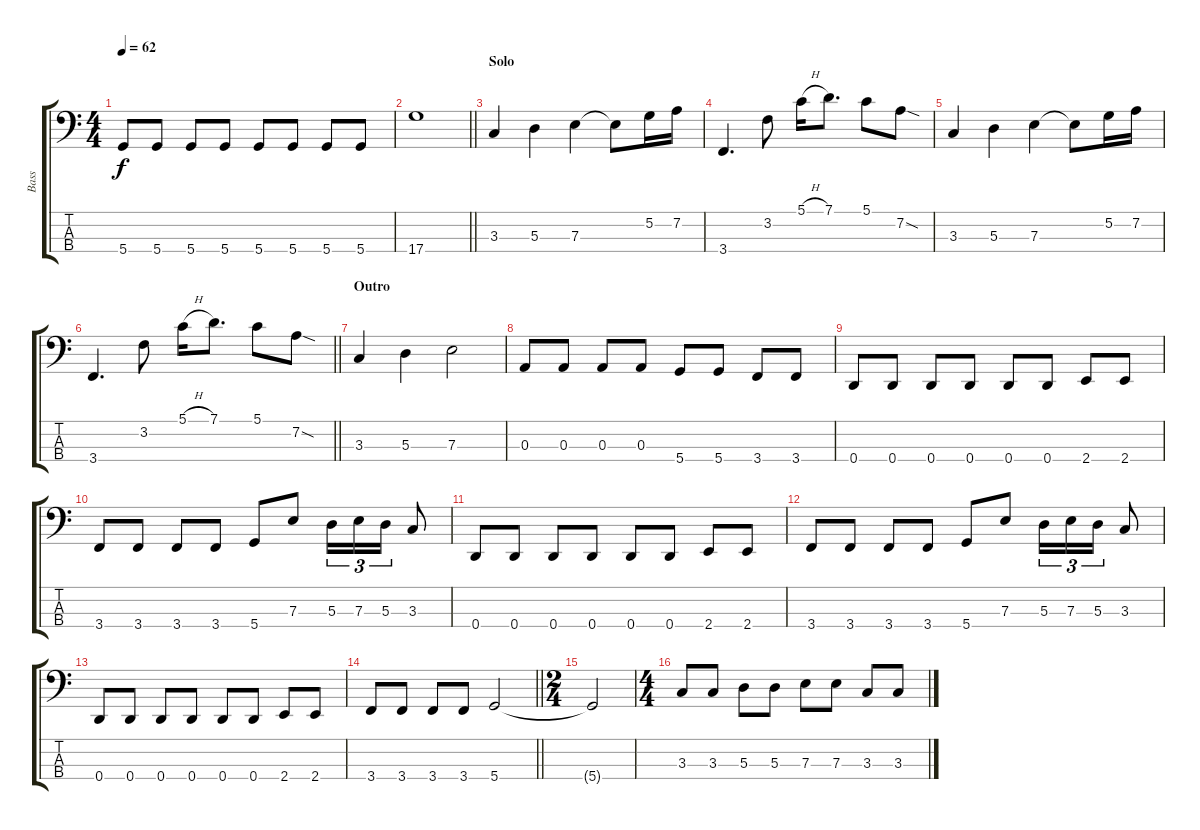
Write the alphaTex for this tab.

\track ("Bass" "Bass") {instrument electricbassfinger}
\staff {score tabs}
\tuning (G2 D2 A1 D1) {hide}
\ts (4 4)
\tempo 62
\clef f4
\ks c
5.4.8{dy f} 5.4.8 5.4.8 5.4.8 5.4.8 5.4.8 5.4.8 5.4.8 |
\barLineRight lightlight
17.4.1 |
\section ("" "Solo")
3.3.4 5.3.4 7.3.4 7.3{t}.8 5.2.16 7.2.16 |
3.4.4{d} 3.2.8 5.1{h}.16 7.1.8{d} 5.1.8 7.2{sod}.8 |
3.3.4 5.3.4 7.3.4 7.3{t}.8 5.2.16 7.2.16 |
\barLineRight lightlight
3.4.4{d} 3.2.8 5.1{h}.16 7.1.8{d} 5.1.8 7.2{sod}.8 |
\section ("" "Outro")
3.3.4 5.3.4 7.3.2 |
0.3.8 0.3.8 0.3.8 0.3.8 5.4.8 5.4.8 3.4.8 3.4.8 |
0.4.8 0.4.8 0.4.8 0.4.8 0.4.8 0.4.8 2.4.8 2.4.8 |
3.4.8 3.4.8 3.4.8 3.4.8 5.4.8 7.3.8 5.3.16{tu (3 2)} 7.3.16{tu (3 2)} 5.3.16{tu (3 2)} 3.3.8 |
0.4.8 0.4.8 0.4.8 0.4.8 0.4.8 0.4.8 2.4.8 2.4.8 |
3.4.8 3.4.8 3.4.8 3.4.8 5.4.8 7.3.8 5.3.16{tu (3 2)} 7.3.16{tu (3 2)} 5.3.16{tu (3 2)} 3.3.8 |
0.4.8 0.4.8 0.4.8 0.4.8 0.4.8 0.4.8 2.4.8 2.4.8 |
\barLineRight lightlight
3.4.8 3.4.8 3.4.8 3.4.8 5.4.2 |
\ts (2 4)
5.4{t}.2 |
\ts (4 4)
3.3.8 3.3.8 5.3.8 5.3.8 7.3.8 7.3.8 3.3.8 3.3.8
